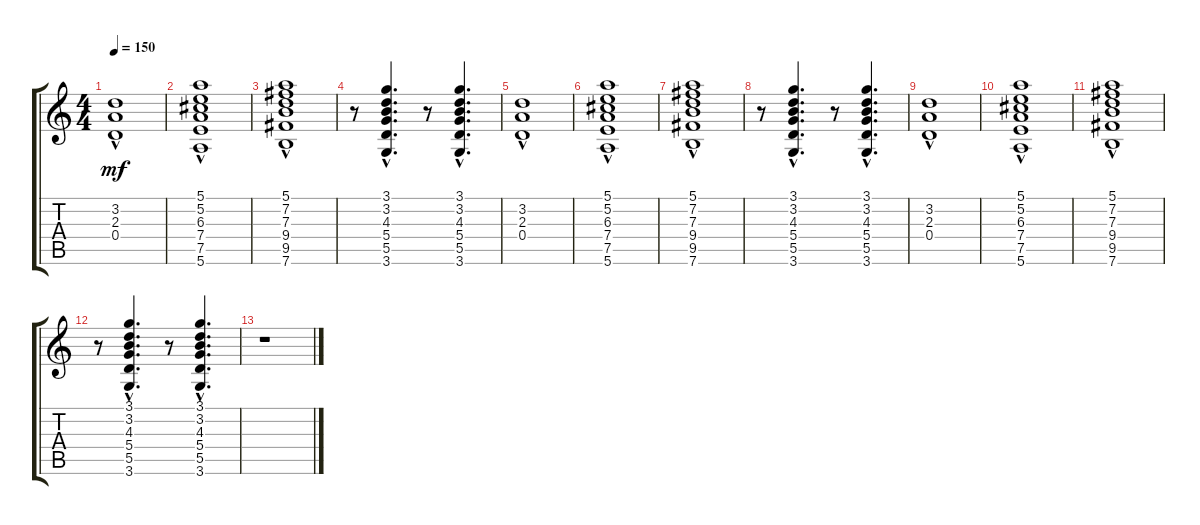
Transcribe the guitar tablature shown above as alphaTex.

\track "" {instrument overdrivenguitar}
\staff {score tabs}
\tuning (E4 B3 G3 D3 A2 E2) {hide}
\ts (4 4)
\tempo 150
\clef g2
\ks c
(3.2 2.3{hac} 0.4).1{dy mf} |
(5.1 5.2 6.3 7.4 7.5{hac} 5.6).1 |
(5.1 7.2 7.3 9.4 9.5{hac} 7.6).1 |
r.8 (3.1{hac} 3.2{hac} 4.3{hac} 5.4{hac} 5.5{hac} 3.6{hac}).4{d} r.8 (3.1{hac} 3.2{hac} 4.3{hac} 5.4{hac} 5.5{hac} 3.6{hac}).4{d} |
(3.2 2.3{hac} 0.4).1 |
(5.1 5.2 6.3 7.4 7.5{hac} 5.6).1 |
(5.1 7.2 7.3 9.4 9.5{hac} 7.6).1 |
r.8 (3.1{hac} 3.2{hac} 4.3{hac} 5.4{hac} 5.5{hac} 3.6{hac}).4{d} r.8 (3.1{hac} 3.2{hac} 4.3{hac} 5.4{hac} 5.5{hac} 3.6{hac}).4{d} |
(3.2 2.3{hac} 0.4).1 |
(5.1 5.2 6.3 7.4 7.5{hac} 5.6).1 |
(5.1 7.2 7.3 9.4 9.5{hac} 7.6).1 |
r.8 (3.1{hac} 3.2{hac} 4.3{hac} 5.4{hac} 5.5{hac} 3.6{hac}).4{d} r.8 (3.1{hac} 3.2{hac} 4.3{hac} 5.4{hac} 5.5{hac} 3.6{hac}).4{d} |
r.1
